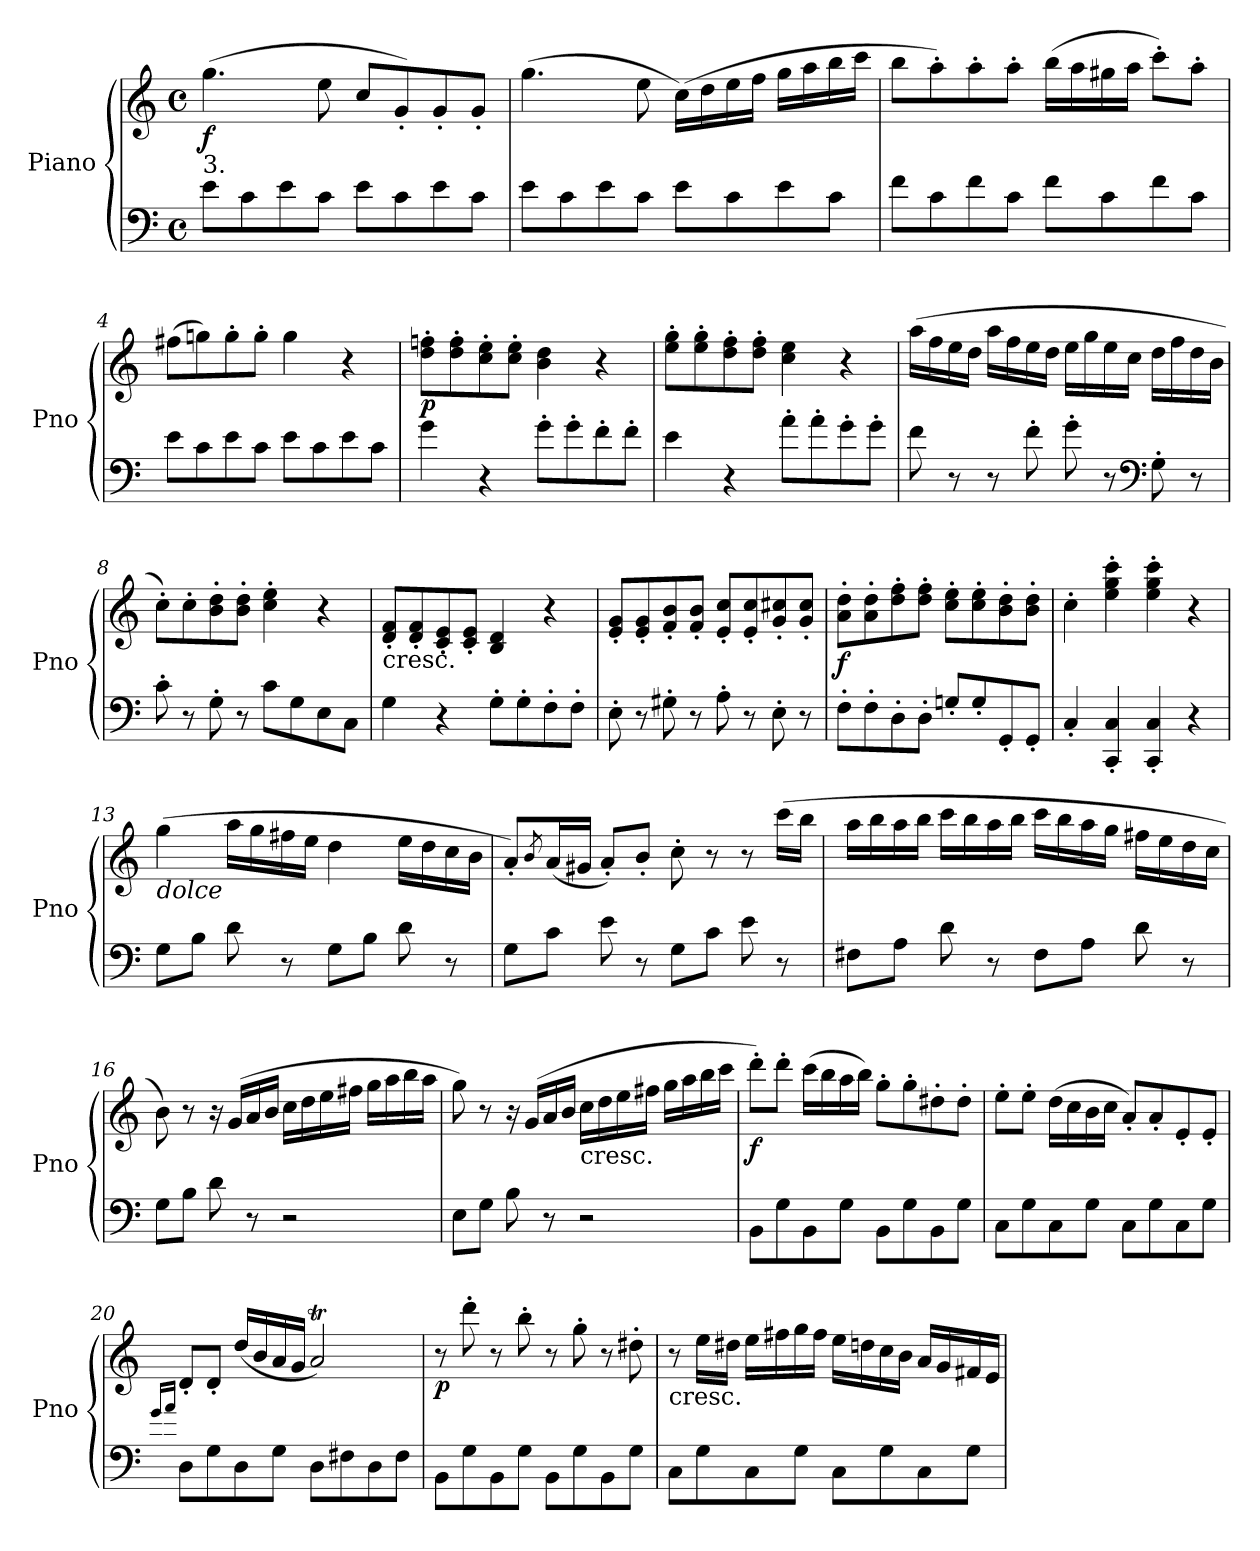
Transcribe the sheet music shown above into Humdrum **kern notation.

**kern	**kern	**dynam
*part1	*part1	*part1
*staff2	*staff1	*staff1/2
*I"Piano	*	*
*I'Pno	*	*
*clefF4	*clefG2	*
*k[]	*k[]	*
*M4/4	*M4/4	*
*met(c)	*met(c)	*
=1	=1	=1
!	!LO:TX:b:t=3.	!
!	!	!LO:DY:b
8e<\L	(>4.gg\	f
8c<\	.	.
8e\	.	.
8c\J	8ee\	.
8e\L	8cc/L	.
8c\	8g'/)	.
8e\	8g'/	.
8c\J	8g'/J	.
=2	=2	=2
8e\L	(>4.gg\	.
8c\	.	.
8e\	.	.
8c\J	8ee\	.
8e\L	(>16cc\LL)	.
.	16dd\	.
8c\	16ee\	.
.	16ff\JJ	.
8e\	16gg\LL	.
.	16aa\	.
8c\J	16bb\	.
.	16ccc\JJ	.
=3	=3	=3
8f\L	8bb\L	.
8c\	8aa'\)	.
8f\	8aa'\	.
8c\J	8aa'\J	.
8f\L	(>16bb\LL	.
.	16aa\	.
8c\	16gg#X\	.
.	16aa\JJ	.
8f\	8ccc'\L)	.
8c\J	8aa'\J	.
!!LO:LB:g=z
=4	=4	=4
8e\L	(>8ff#X\L	.
8c\	8ggn\)	.
8e\	8gg'\	.
8c\J	8gg'\J	.
8e\L	4gg\	.
8c\	.	.
8e\	4r	.
8c\J	.	.
!!LO:LB:g=z
=5	=5	=5
!	!	!LO:DY:b
4g\	8dd\' 8ffn\'L	p
.	8dd\' 8ff\'	.
4r	8cc\' 8ee\'	.
.	8cc\' 8ee\'J	.
8g'\L	4b\ 4dd\	.
8g'\	.	.
8f'\	4r	.
8f'\J	.	.
=6	=6	=6
4e\	8ee\' 8gg\'L	.
.	8ee\' 8gg\'	.
4r	8dd\' 8ff\'	.
.	8dd\' 8ff\'J	.
8a'\L	4cc\ 4ee\	.
8a'\	.	.
8g'\	4r	.
8g'\J	.	.
=7	=7	=7
8f\	(>16aa\LL	.
.	16ff\	.
8r	16ee\	.
.	16dd\JJ	.
8r	16aa\LL	.
.	16ff\	.
8f<'\	16ee\	.
.	16dd\JJ	.
8g'\	16ee\LL	.
.	16gg\	.
8r	16ee\	.
.	16cc\JJ	.
*clefF4	*	*
8G'\	16dd\LL	.
.	16ff\	.
8r	16dd\	.
.	16b\JJ	.
=8	=8	=8
8c<'\	8cc'\L)	.
8r	8cc'\	.
8G<'\	8b\' 8dd\'	.
8r	8b\' 8dd\'J	.
8c\L	4cc\' 4ee\'	.
8G\	.	.
8E<\	4r	.
8C\J	.	.
!!LO:LB:g=z
=9	=9	=9
!	!LO:TX:b:t=cresc.	!
4G\	8d/' 8f/'L	.
.	8d/' 8f/'	.
4r	8c/' 8e/'	.
.	8c/' 8e/'J	.
8G'\L	4B/ 4d/	.
8G'\	.	.
8F'\	4r	.
8F'\J	.	.
=10	=10	=10
8E'\	8e/' 8g/'L	.
8r	8e/' 8g/'	.
8G#X'\	8f/' 8b/'	.
8r	8f/' 8b/'J	.
8A'\	8e/' 8cc/'L	.
8r	8e/' 8cc/'	.
8E<'\	8g/' 8cc#X/'	.
8r	8g/' 8cc#/'J	.
=11	=11	=11
!	!	!LO:DY:b
8F<'\L	8a\' 8dd\'L	f
8F'\	8a\' 8dd\'	.
8D'\	8dd\' 8ff\'	.
8D'\J	8dd\' 8ff\'J	.
8Gn'/L	8cc\' 8ee\'L	.
8G'/	8cc\' 8ee\'	.
8GG'/	8b\' 8dd\'	.
8GG'/J	8b\' 8dd\'J	.
=12	=12	=12
4C'/	4cc'\	.
4CC/' 4C/'	4ee\' 4gg\' 4ccc\'	.
4CC/' 4C/'	4ee\' 4gg\' 4ccc\'	.
4r	4r	.
!!LO:LB:g=z
=13	=13	=13
!	!LO:TX:b:i:t=dolce	!
8G<\L	(>4gg\	.
8B\J	.	.
8d\	16aa\LL	.
.	16gg\	.
8r	16ff#X\	.
.	16ee\JJ	.
8G\L	4dd\	.
8B\J	.	.
8d\	16ee\LL	.
.	16dd\	.
8r	16cc\	.
.	16b\JJ	.
=14	=14	=14
8G\L	8a'/L)	.
.	8qb/	.
8c\J	(<16a/L	.
.	16g#X/JJ	.
8e\	8a'/L)	.
8r	8b'/J	.
8G\L	8cc'\	.
8c\J	8r	.
8e\	8r	.
8r	(>16ccc\LL	.
.	16bb\JJ	.
=15	=15	=15
8F#X<\L	16aa\LL	.
.	16bb\	.
8A\J	16aa\	.
.	16bb\JJ	.
8d\	16ccc\LL	.
.	16bb\	.
8r	16aa\	.
.	16bb\JJ	.
8F#\L	16ccc\LL	.
.	16bb\	.
8A\J	16aa\	.
.	16gg\JJ	.
8d\	16ff#X\LL	.
.	16ee\	.
8r	16dd\	.
.	16cc\JJ	.
!!LO:LB:g=z
=16	=16	=16
8G<\L	8b\)	.
8B\J	8r	.
8d\	16r	.
.	(>16g/LL	.
8r	16a/	.
.	16b/JJ	.
2r	16cc\LL	.
.	16dd\	.
.	16ee\	.
.	16ff#X\JJ	.
.	16gg\LL	.
.	16aa\	.
.	16bb\	.
.	16aa\JJ	.
!!LO:PB:g=z
=17	=17	=17
8E<\L	8gg\)	.
8G\J	8r	.
8B\	16r	.
.	(>16g/LL	.
8r	16a/	.
.	16b/JJ	.
!	!LO:TX:b:t=cresc.	!
2r	16cc\LL	.
.	16dd\	.
.	16ee\	.
.	16ff#X\JJ	.
.	16gg\LL	.
.	16aa\	.
.	16bb\	.
.	16ccc\JJ	.
=18	=18	=18
!	!	!LO:DY:b
8BB<\L	8ddd'\L)	f
8G\	8ddd'\J	.
8BB\	(>16ccc\LL	.
.	16bb\	.
8G\J	16aa\	.
.	16bb\JJ)	.
8BB\L	8gg'\L	.
8G\	8gg'\	.
8BB\	8dd#X'\	.
8G\J	8dd#'\J	.
=19	=19	=19
8C<\L	8ee'\L	.
8G\	8ee'\J	.
8C\	(>16dd\LL	.
.	16cc\	.
8G\J	16b\	.
.	16cc\JJ	.
8C\L	8a'/L)	.
8G\	8a'/	.
8C\	8e'/	.
8G\J	8e'/J	.
=20	=20	=20
16qg/LL	.	.
16qa/JJ	.	.
8D<\L	8d'/L	.
8G\	8d'/J	.
8D\	(<16dd/LL	.
.	16b/	.
8G\J	16a/	.
.	16g/JJ	.
8D<\L	2aT/)	.
8F#X\	.	.
8D\	.	.
8F#\J	.	.
!!LO:LB:g=z
=21	=21	=21
!	!	!LO:DY:b
8BB\L	8r	p
8G\	8ddd'\	.
8BB\	8r	.
8G\J	8bb'\	.
8BB\L	8r	.
8G\	8gg'\	.
8BB\	8r	.
8G\J	8dd#X'\	.
=22	=22	=22
!	!LO:TX:b:t=cresc.	!
8C<\L	8r	.
8G\	16ee\LL	.
.	16dd#X\JJ	.
8C\	16ee\LL	.
.	16ff#X\	.
8G\J	16gg\	.
.	16ff#\JJ	.
8C\L	16ee\LL	.
.	16ddn\	.
8G\	16cc\	.
.	16b\JJ	.
8C\	16a/LL	.
.	16g/	.
8G\J	16f#X/	.
.	16e/JJ	.
=	=	=
*-	*-	*-
